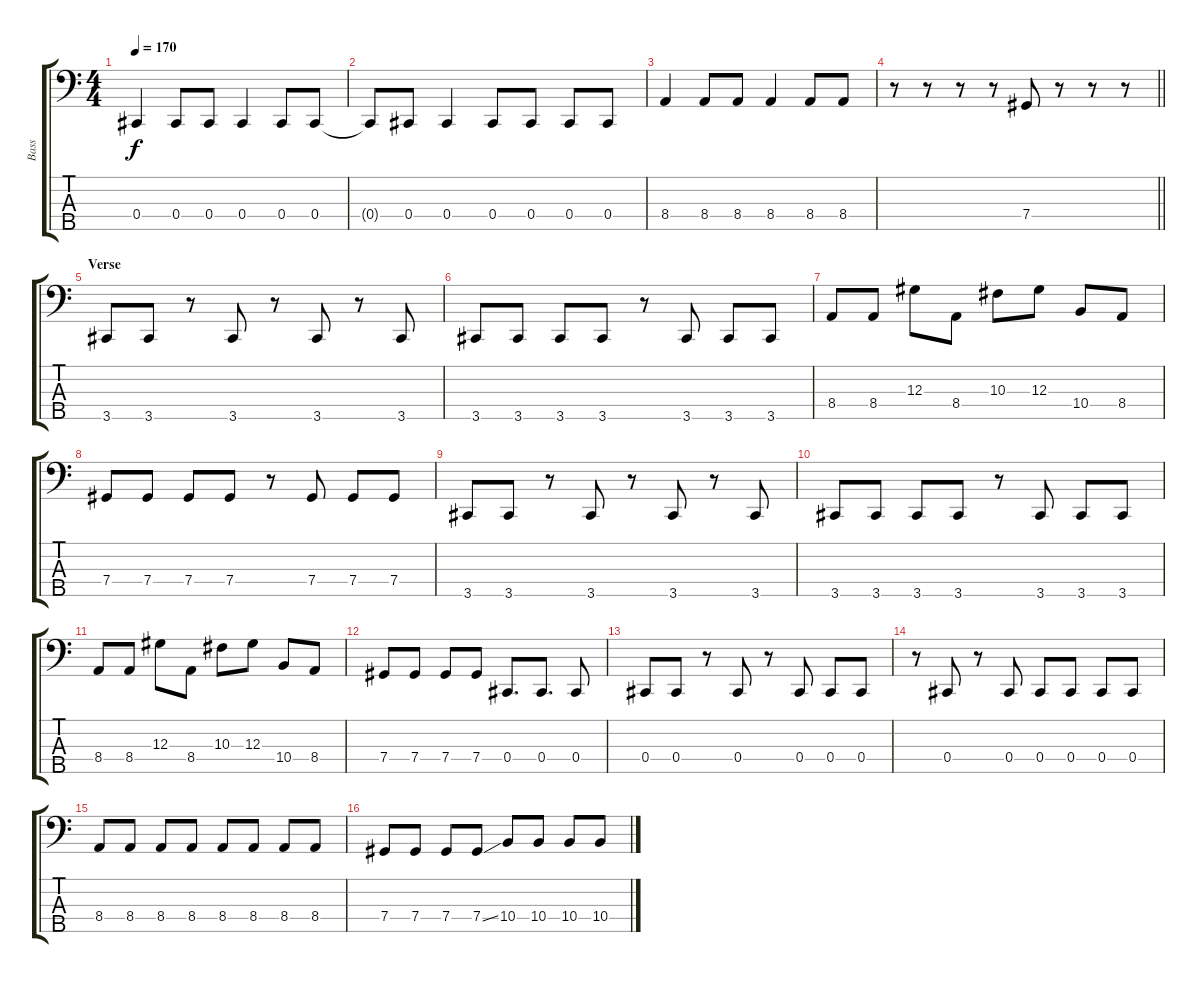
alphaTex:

\track ("Bass" "Bass") {instrument electricbasspick}
\staff {score tabs}
\tuning (Gb2 Db2 Ab1 Db1 Bb0) {hide}
\ts (4 4)
\tempo 170
\clef f4
\ks c
0.4.4{dy f} 0.4.8 0.4.8 0.4.4 0.4.8 0.4.8 |
0.4{t}.8 0.4.8 0.4.4 0.4.8 0.4.8 0.4.8 0.4.8 |
8.4.4 8.4.8 8.4.8 8.4.4 8.4.8 8.4.8 |
\barLineRight lightlight
r.8 r.8 r.8 r.8 7.4.8 r.8 r.8 r.8 |
\section ("" "Verse")
3.5.8 3.5.8 r.8 3.5.8 r.8 3.5.8 r.8 3.5.8 |
3.5.8 3.5.8 3.5.8 3.5.8 r.8 3.5.8 3.5.8 3.5.8 |
8.4.8 8.4.8 12.3.8 8.4.8 10.3.8 12.3.8 10.4.8 8.4.8 |
7.4.8 7.4.8 7.4.8 7.4.8 r.8 7.4.8 7.4.8 7.4.8 |
3.5.8 3.5.8 r.8 3.5.8 r.8 3.5.8 r.8 3.5.8 |
3.5.8 3.5.8 3.5.8 3.5.8 r.8 3.5.8 3.5.8 3.5.8 |
8.4.8 8.4.8 12.3.8 8.4.8 10.3.8 12.3.8 10.4.8 8.4.8 |
7.4.8 7.4.8 7.4.8 7.4.8 0.4.8{d} 0.4.8{d} 0.4.8 |
0.4.8 0.4.8 r.8 0.4.8 r.8 0.4.8 0.4.8 0.4.8 |
r.8 0.4.8 r.8 0.4.8 0.4.8 0.4.8 0.4.8 0.4.8 |
8.4.8 8.4.8 8.4.8 8.4.8 8.4.8 8.4.8 8.4.8 8.4.8 |
7.4.8 7.4.8 7.4.8 7.4{ss}.8 10.4.8 10.4.8 10.4.8 10.4.8
